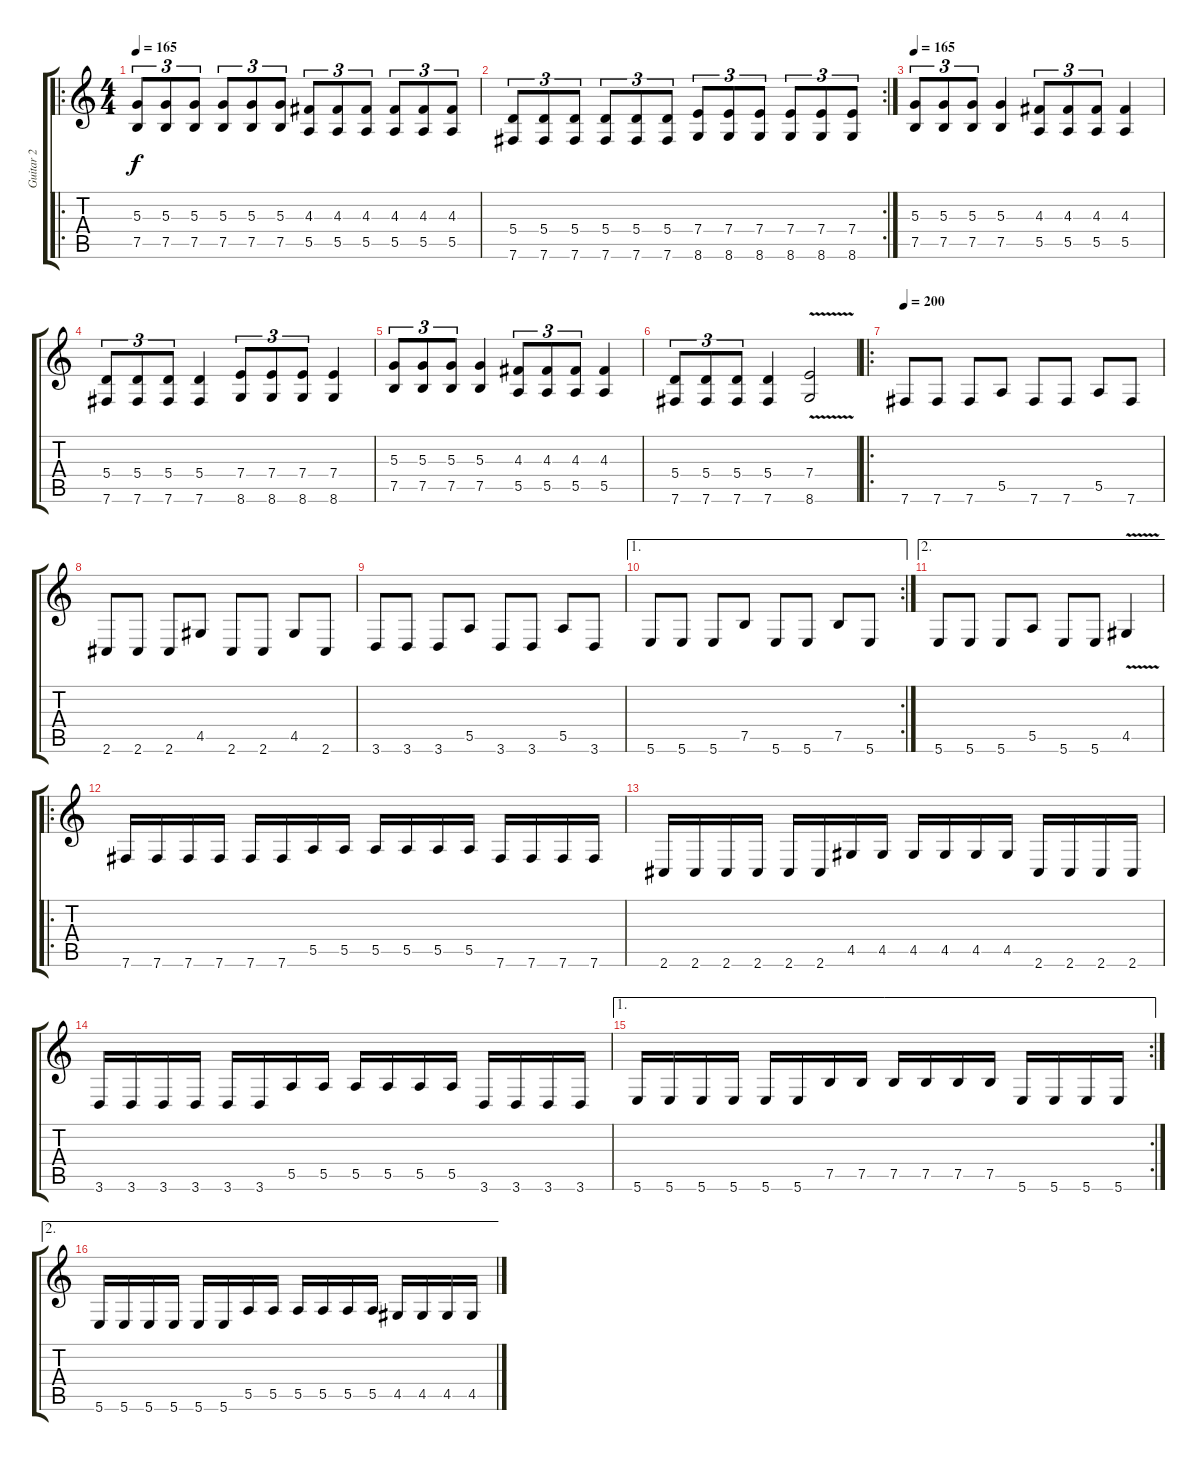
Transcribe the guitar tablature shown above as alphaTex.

\track ("Guitar 2" "Guitar 2") {instrument distortionguitar}
\staff {score tabs}
\tuning (B3 Gb3 D3 A2 E2 B1) {hide}
\ro
\ts (4 4)
\tempo 165
\clef g2
\ks c
(5.3 7.5).8{tu (3 2) dy f} (5.3 7.5).8{tu (3 2)} (5.3 7.5).8{tu (3 2)} (5.3 7.5).8{tu (3 2)} (5.3 7.5).8{tu (3 2)} (5.3 7.5).8{tu (3 2)} (4.3 5.5).8{tu (3 2)} (4.3 5.5).8{tu (3 2)} (4.3 5.5).8{tu (3 2)} (4.3 5.5).8{tu (3 2)} (4.3 5.5).8{tu (3 2)} (4.3 5.5).8{tu (3 2)} |
\rc 2
(5.4 7.6).8{tu (3 2)} (5.4 7.6).8{tu (3 2)} (5.4 7.6).8{tu (3 2)} (5.4 7.6).8{tu (3 2)} (5.4 7.6).8{tu (3 2)} (5.4 7.6).8{tu (3 2)} (7.4 8.6).8{tu (3 2)} (7.4 8.6).8{tu (3 2)} (7.4 8.6).8{tu (3 2)} (7.4 8.6).8{tu (3 2)} (7.4 8.6).8{tu (3 2)} (7.4 8.6).8{tu (3 2)} |
\tempo 165
(5.3 7.5).8{tu (3 2)} (5.3 7.5).8{tu (3 2)} (5.3 7.5).8{tu (3 2)} (5.3 7.5).4 (4.3 5.5).8{tu (3 2)} (4.3 5.5).8{tu (3 2)} (4.3 5.5).8{tu (3 2)} (4.3 5.5).4 |
(5.4 7.6).8{tu (3 2)} (5.4 7.6).8{tu (3 2)} (5.4 7.6).8{tu (3 2)} (5.4 7.6).4 (7.4 8.6).8{tu (3 2)} (7.4 8.6).8{tu (3 2)} (7.4 8.6).8{tu (3 2)} (7.4 8.6).4 |
(5.3 7.5).8{tu (3 2)} (5.3 7.5).8{tu (3 2)} (5.3 7.5).8{tu (3 2)} (5.3 7.5).4 (4.3 5.5).8{tu (3 2)} (4.3 5.5).8{tu (3 2)} (4.3 5.5).8{tu (3 2)} (4.3 5.5).4 |
(5.4 7.6).8{tu (3 2)} (5.4 7.6).8{tu (3 2)} (5.4 7.6).8{tu (3 2)} (5.4 7.6).4 (7.4{v} 8.6{v}).2 |
\ro
\tempo 200
7.6.8 7.6.8 7.6.8 5.5.8 7.6.8 7.6.8 5.5.8 7.6.8 |
2.6.8 2.6.8 2.6.8 4.5.8 2.6.8 2.6.8 4.5.8 2.6.8 |
3.6.8 3.6.8 3.6.8 5.5.8 3.6.8 3.6.8 5.5.8 3.6.8 |
\ae 1
\rc 2
5.6.8 5.6.8 5.6.8 7.5.8 5.6.8 5.6.8 7.5.8 5.6.8 |
\ae 2
5.6.8 5.6.8 5.6.8 5.5.8 5.6.8 5.6.8 4.5{v}.4 |
\ro
7.6.16 7.6.16 7.6.16 7.6.16 7.6.16 7.6.16 5.5.16 5.5.16 5.5.16 5.5.16 5.5.16 5.5.16 7.6.16 7.6.16 7.6.16 7.6.16 |
2.6.16 2.6.16 2.6.16 2.6.16 2.6.16 2.6.16 4.5.16 4.5.16 4.5.16 4.5.16 4.5.16 4.5.16 2.6.16 2.6.16 2.6.16 2.6.16 |
3.6.16 3.6.16 3.6.16 3.6.16 3.6.16 3.6.16 5.5.16 5.5.16 5.5.16 5.5.16 5.5.16 5.5.16 3.6.16 3.6.16 3.6.16 3.6.16 |
\ae 1
\rc 2
5.6.16 5.6.16 5.6.16 5.6.16 5.6.16 5.6.16 7.5.16 7.5.16 7.5.16 7.5.16 7.5.16 7.5.16 5.6.16 5.6.16 5.6.16 5.6.16 |
\ae 2
5.6.16 5.6.16 5.6.16 5.6.16 5.6.16 5.6.16 5.5.16 5.5.16 5.5.16 5.5.16 5.5.16 5.5.16 4.5.16 4.5.16 4.5.16 4.5.16
